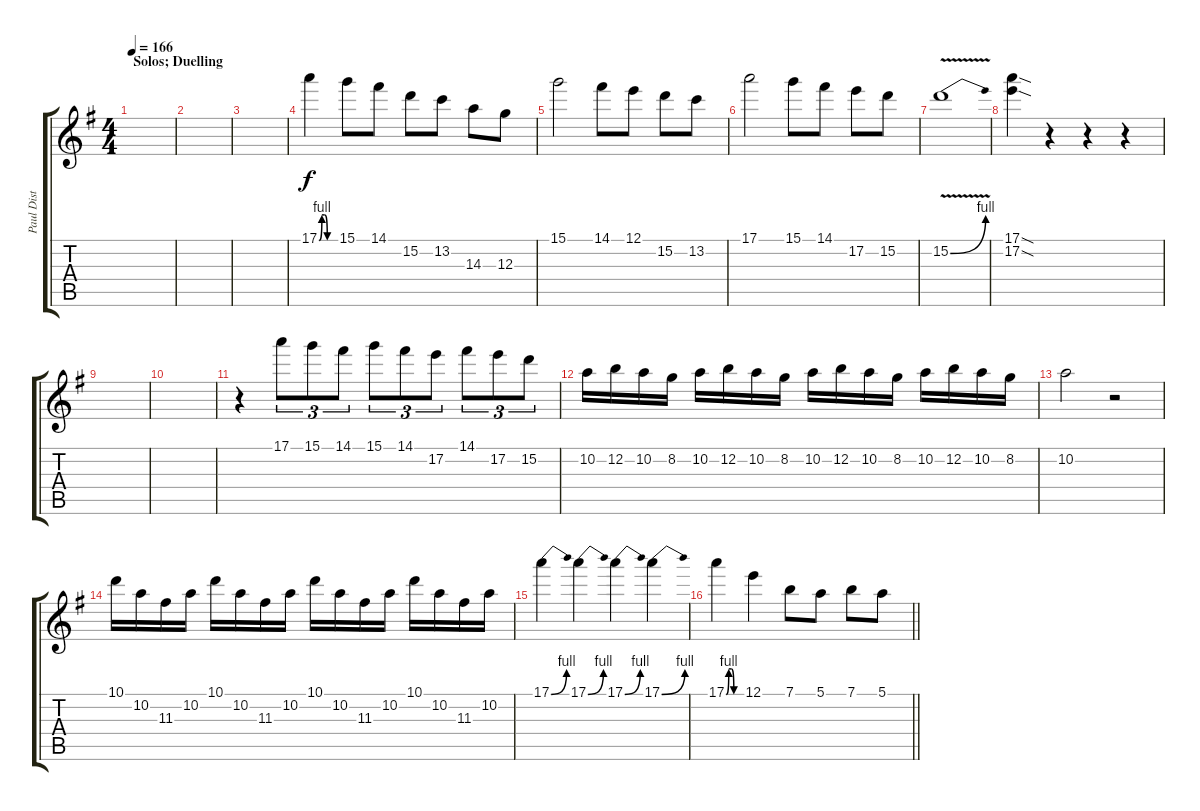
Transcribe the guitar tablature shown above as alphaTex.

\track ("Paul Dist" "Paul Dist") {instrument overdrivenguitar}
\staff {score tabs}
\tuning (E4 B3 G3 D3 A2 E2) {hide}
\ts (4 4)
\section ("" "Solos; Duelling")
\tempo 166
\clef g2
\ks eminor
|
|
|
17.1{be (custom 0 0 10 4 20 4 30 0 60 0)}.4 15.1.8 14.1.8 15.2.8 13.2.8 14.3.8 12.3.8 |
15.1.2 14.1.8 12.1.8 15.2.8 13.2.8 |
17.1.2 15.1.8 14.1.8 17.2.8 15.2.8 |
15.2{be (bend 0 0 60 4) v}.1 |
(17.1{sod} 17.2{sod}).4 r.4 r.4 r.4 |
|
|
r.4 17.1.8{tu (3 2)} 15.1.8{tu (3 2)} 14.1.8{tu (3 2)} 15.1.8{tu (3 2)} 14.1.8{tu (3 2)} 17.2.8{tu (3 2)} 14.1.8{tu (3 2)} 17.2.8{tu (3 2)} 15.2.8{tu (3 2)} |
10.2.16 12.2.16 10.2.16 8.2.16 10.2.16 12.2.16 10.2.16 8.2.16 10.2.16 12.2.16 10.2.16 8.2.16 10.2.16 12.2.16 10.2.16 8.2.16 |
10.2.2 r.2 |
10.1.16 10.2.16 11.3.16 10.2.16 10.1.16 10.2.16 11.3.16 10.2.16 10.1.16 10.2.16 11.3.16 10.2.16 10.1.16 10.2.16 11.3.16 10.2.16 |
17.1{be (bend 0 0 60 4)}.4{volume 10} 17.1{be (bend 0 0 60 4)}.4 17.1{be (bend 0 0 60 4)}.4 17.1{be (bend 0 0 60 4)}.4 |
\barLineRight lightlight
17.1{be (custom 0 0 10 4 20 4 30 0 60 0)}.4 12.1.4 7.1.8 5.1.8 7.1.8 5.1.8
